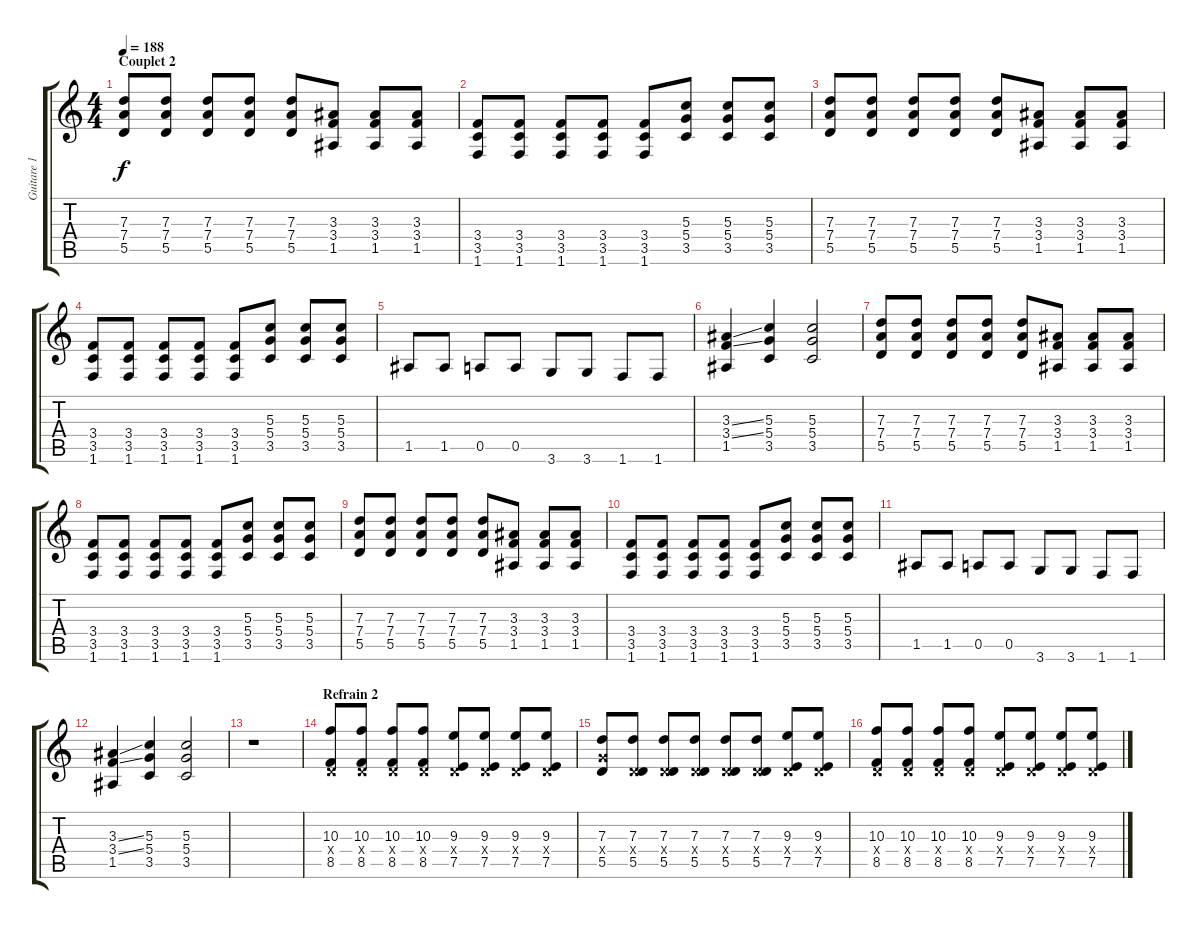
\track ("Guitare 1 - Brian Baker" "Guitare 1 ") {instrument distortionguitar}
\staff {score tabs}
\tuning (E4 B3 G3 D3 A2 E2) {hide}
\ts (4 4)
\section ("" "Couplet 2")
\tempo 188
\clef g2
\ks c
(7.3 7.4 5.5).8{dy f} (7.3 7.4 5.5).8 (7.3 7.4 5.5).8 (7.3 7.4 5.5).8 (7.3 7.4 5.5).8 (3.3 3.4 1.5).8 (3.3 3.4 1.5).8 (3.3 3.4 1.5).8 |
(3.4 3.5 1.6).8 (3.4 3.5 1.6).8 (3.4 3.5 1.6).8 (3.4 3.5 1.6).8 (3.4 3.5 1.6).8 (5.3 5.4 3.5).8 (5.3 5.4 3.5).8 (5.3 5.4 3.5).8 |
(7.3 7.4 5.5).8 (7.3 7.4 5.5).8 (7.3 7.4 5.5).8 (7.3 7.4 5.5).8 (7.3 7.4 5.5).8 (3.3 3.4 1.5).8 (3.3 3.4 1.5).8 (3.3 3.4 1.5).8 |
(3.4 3.5 1.6).8 (3.4 3.5 1.6).8 (3.4 3.5 1.6).8 (3.4 3.5 1.6).8 (3.4 3.5 1.6).8 (5.3 5.4 3.5).8 (5.3 5.4 3.5).8 (5.3 5.4 3.5).8 |
1.5.8 1.5.8 0.5.8 0.5.8 3.6.8 3.6.8 1.6.8 1.6.8 |
(3.3{ss} 3.4{ss} 1.5).4 (5.3 5.4 3.5).4 (5.3 5.4 3.5).2 |
(7.3 7.4 5.5).8 (7.3 7.4 5.5).8 (7.3 7.4 5.5).8 (7.3 7.4 5.5).8 (7.3 7.4 5.5).8 (3.3 3.4 1.5).8 (3.3 3.4 1.5).8 (3.3 3.4 1.5).8 |
(3.4 3.5 1.6).8 (3.4 3.5 1.6).8 (3.4 3.5 1.6).8 (3.4 3.5 1.6).8 (3.4 3.5 1.6).8 (5.3 5.4 3.5).8 (5.3 5.4 3.5).8 (5.3 5.4 3.5).8 |
(7.3 7.4 5.5).8 (7.3 7.4 5.5).8 (7.3 7.4 5.5).8 (7.3 7.4 5.5).8 (7.3 7.4 5.5).8 (3.3 3.4 1.5).8 (3.3 3.4 1.5).8 (3.3 3.4 1.5).8 |
(3.4 3.5 1.6).8 (3.4 3.5 1.6).8 (3.4 3.5 1.6).8 (3.4 3.5 1.6).8 (3.4 3.5 1.6).8 (5.3 5.4 3.5).8 (5.3 5.4 3.5).8 (5.3 5.4 3.5).8 |
1.5.8 1.5.8 0.5.8 0.5.8 3.6.8 3.6.8 1.6.8 1.6.8 |
(3.3{ss} 3.4{ss} 1.5).4 (5.3 5.4 3.5).4 (5.3 5.4 3.5).2 |
r.1 |
\section ("" "Refrain 2")
(10.3 0.4{x} 8.5).8 (10.3 0.4{x} 8.5).8 (10.3 0.4{x} 8.5).8 (10.3 0.4{x} 8.5).8 (9.3 0.4{x} 7.5).8 (9.3 0.4{x} 7.5).8 (9.3 0.4{x} 7.5).8 (9.3 0.4{x} 7.5).8 |
(7.3 5.4{x} 5.5).8 (7.3 0.4{x} 5.5).8 (7.3 0.4{x} 5.5).8 (7.3 0.4{x} 5.5).8 (7.3 0.4{x} 5.5).8 (7.3 0.4{x} 5.5).8 (9.3 0.4{x} 7.5).8 (9.3 0.4{x} 7.5).8 |
(10.3 0.4{x} 8.5).8 (10.3 0.4{x} 8.5).8 (10.3 0.4{x} 8.5).8 (10.3 0.4{x} 8.5).8 (9.3 0.4{x} 7.5).8 (9.3 0.4{x} 7.5).8 (9.3 0.4{x} 7.5).8 (9.3 0.4{x} 7.5).8
